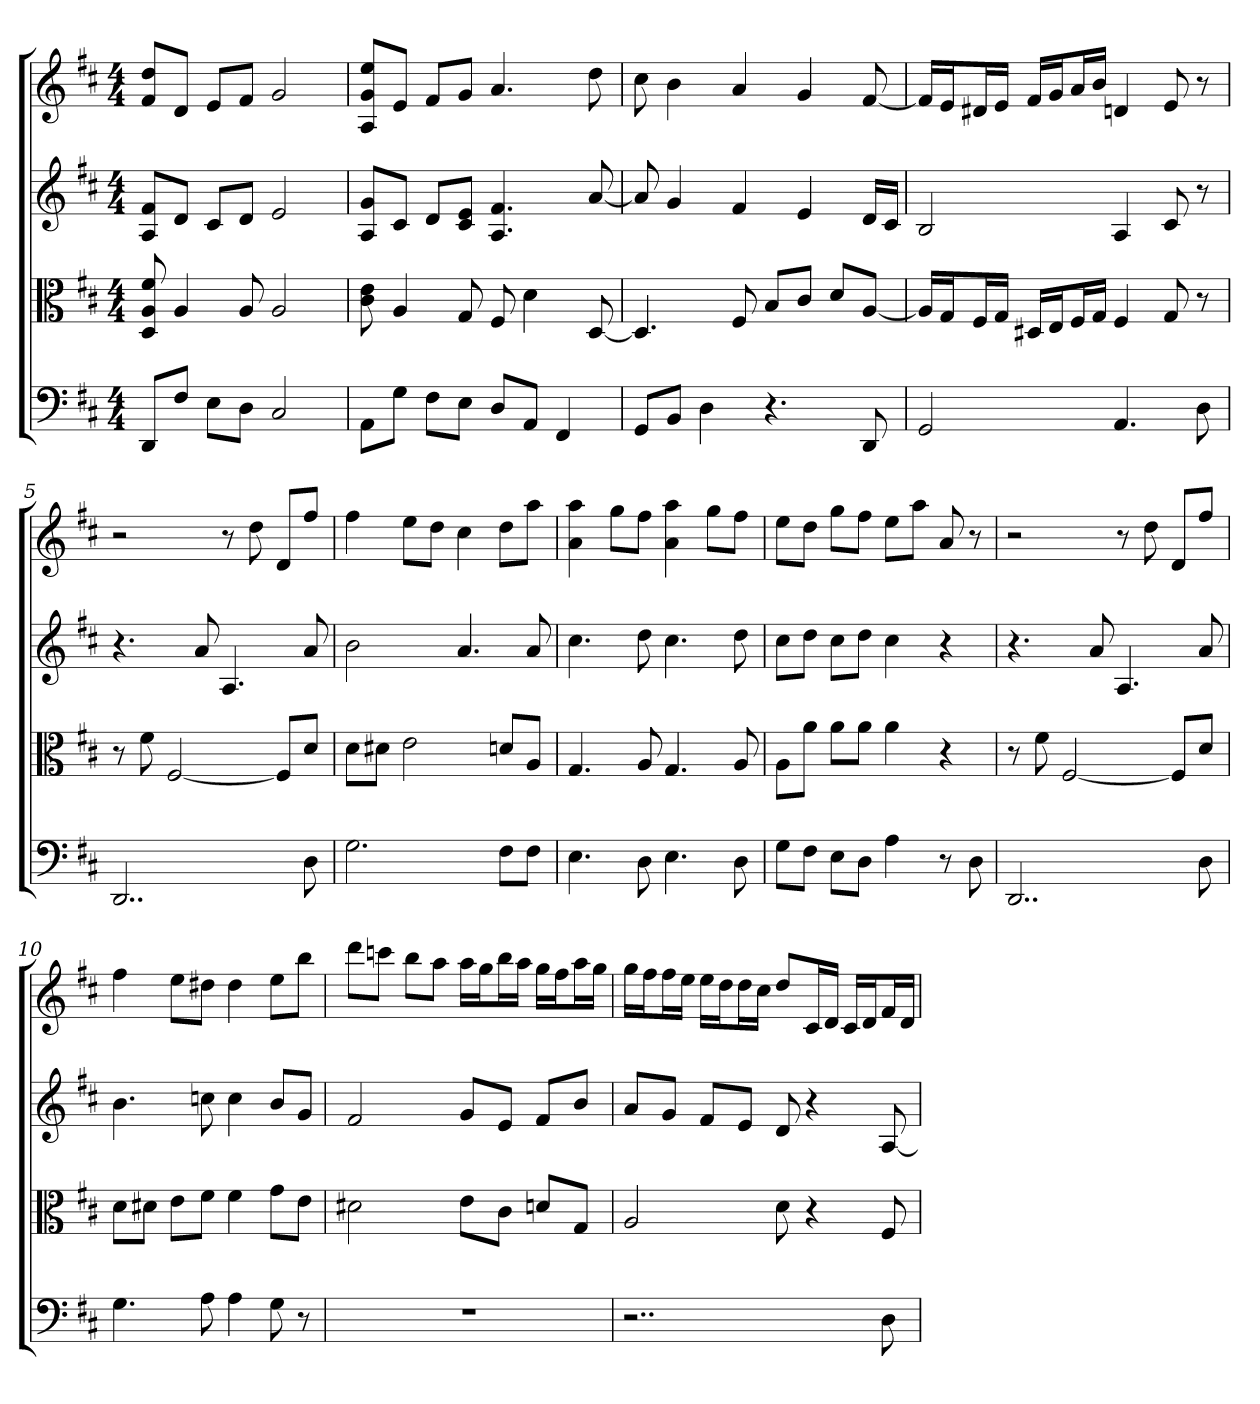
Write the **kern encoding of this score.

**kern	**kern	**kern	**kern
*part4	*part3	*part2	*part1
*staff4	*staff3	*staff2	*staff1
*clefF4	*clefC3	*	*
*k[f#c#]	*k[f#c#]	*k[f#c#]	*k[f#c#]
*D:	*D:	*D:	*D:
*M4/4	*M4/4	*M4/4	*M4/4
=	=	=	=
8DD/L	8D 8A 8f#	8A 8f#L	8f# 8ddL
8F#/J	4A	8dJ	8dJ
8E\L	.	8c#L	8eL
8D\J	8A	8dJ	8f#J
2C#	2A	2e	2g
=2	=2	=2	=2
8AA\L	8c# 8e	8A 8gL	8A 8g 8eeL
8G\J	4A	8c#J	8eJ
8F#\L	.	8dL	8f#L
8E\J	8G	8c# 8eJ	8gJ
8D/L	8F#	4.A 4.f#	4.a
8AA/J	4d	.	.
4FF#	.	.	.
.	[8D	[8a	8dd
=3	=3	=3	=3
8GG/L	4.D]	8a]	8cc#
8BB/J	.	4g	4b
4D	.	.	.
.	8F#	4f#	4a
4.r	8B/L	.	.
.	8c#/J	4e	4g
.	8d/L	.	.
8DD	[8A/J	16dLL	[8f#
.	.	16c#JJ	.
=4	=4	=4	=4
2GG	16A/LL]	2B	16f#LL]
.	16G/J	.	16eJ
.	16F#/L	.	16d#XL
.	16G/JJ	.	16eJJ
.	16D#X/LL	.	16f#LL
.	16E/J	.	16gJ
.	16F#/L	.	16aL
.	16G/JJ	.	16bJJ
4.AA	4F#	4A	4dn
.	8G	8c#	8e
8D	8r	8r	8r
=5	=5	=5	=5
2..DD	8r	4.r	2r
.	8f#	.	.
.	[2F#	.	.
.	.	8a	.
.	.	4.A	8r
.	.	.	8dd
.	8F#/L]	.	8dL
8D	8d/J	8a	8ff#J
=6	=6	=6	=6
2.G	8d\L	2b	4ff#
.	8d#X\J	.	.
.	2e	.	8eeL
.	.	.	8ddJ
.	.	4.a	4cc#
8F#\L	8dn/L	.	8ddL
8F#\J	8A/J	8a	8aaJ
=7	=7	=7	=7
4.E	4.G	4.cc#	4a 4aa
.	.	.	8ggL
8D	8A	8dd	8ff#J
4.E	4.G	4.cc#	4a 4aa
.	.	.	8ggL
8D	8A	8dd	8ff#J
=8	=8	=8	=8
8G\L	8A\L	8cc#L	8eeL
8F#\J	8a\J	8ddJ	8ddJ
8E\L	8a\L	8cc#L	8ggL
8D\J	8a\J	8ddJ	8ff#J
4A	4a	4cc#	8eeL
.	.	.	8aaJ
8r	4r	4r	8a
8D	.	.	8r
=9	=9	=9	=9
2..DD	8r	4.r	2r
.	8f#	.	.
.	[2F#	.	.
.	.	8a	.
.	.	4.A	8r
.	.	.	8dd
.	8F#/L]	.	8dL
8D	8d/J	8a	8ff#J
=10	=10	=10	=10
4.G	8d\L	4.b	4ff#
.	8d#X\J	.	.
.	8e\L	.	8eeL
8A	8f#\J	8ccn	8dd#XJ
4A	4f#	4cc	4dd#
8G	8g\L	8bL	8eeL
8r	8e\J	8gJ	8bbJ
=11	=11	=11	=11
1r	2d#X	2f#	8dddL
.	.	.	8cccnJ
.	.	.	8bbL
.	.	.	8aaJ
.	8e\L	8gL	16aaLL
.	.	.	16ggJ
.	8c#\J	8eJ	16bbL
.	.	.	16aaJJ
.	8dn/L	8f#L	16ggLL
.	.	.	16ff#J
.	8G/J	8bJ	16aaL
.	.	.	16ggJJ
=12	=12	=12	=12
2..r	2A	8aL	16ggLL
.	.	.	16ff#J
.	.	8gJ	16ff#L
.	.	.	16eeJJ
.	.	8f#L	16eeLL
.	.	.	16ddJ
.	.	8eJ	16ddL
.	.	.	16cc#JJ
.	8d	8d	8ddL
.	4r	4r	16c#L
.	.	.	16dJJ
.	.	.	16c#LL
.	.	.	16dJ
8D	8F#	[8A	16f#L
.	.	.	16dJJ
=	=	=	=
*-	*-	*-	*-
